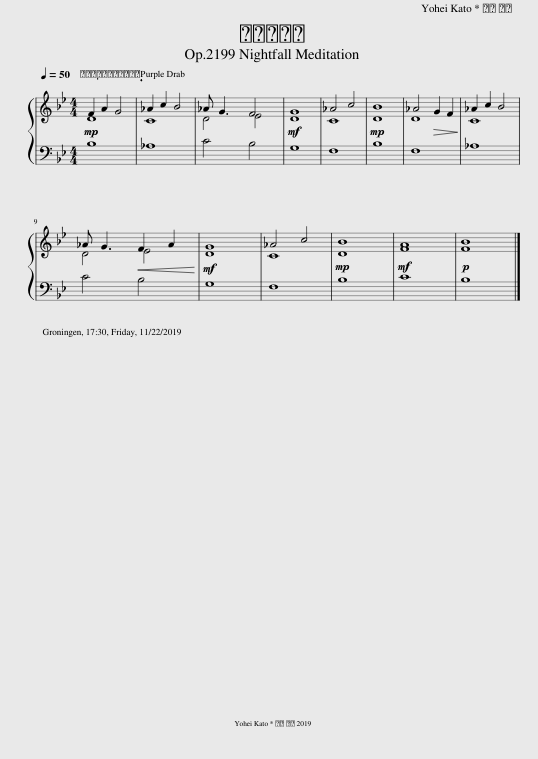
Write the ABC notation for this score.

X:1
%%score { ( 1 2 ) | 3 }
L:1/8
Q:1/4=50
M:4/4
I:linebreak $
K:Bb
V:1 treble
V:2 treble
V:3 bass
V:1
!mp! D8 | C8 | D4 E4 |!mf! D8 | C8 | %5
!mp! D8 |!>(! D8!>)! | C8 |$ D4!<(! E4!<)! |!mf! D8 | %10
 C8 |!mp! D8 |!mf! [FA]8 |!p! [FB]8 |] %14
V:2
 F2 A2 G4 | _A2 c2 B4 | _A G3 F4 | G8 | _A4 c4 | %5
 B8 | _A4 G2 F2 | _A2 c2 B4 |$ _A G3 F2 A2 | G8 | %10
 _A4 c4 | B8 | x8 | x8 |] %14
V:3
 B,8 | _A,8 | C4 B,4 | G,8 | F,8 | %5
 B,8 | F,8 | _A,8 |$ C4 B,4 | G,8 | %10
 F,8 | B,8 | C8 | B,8 |] %14
